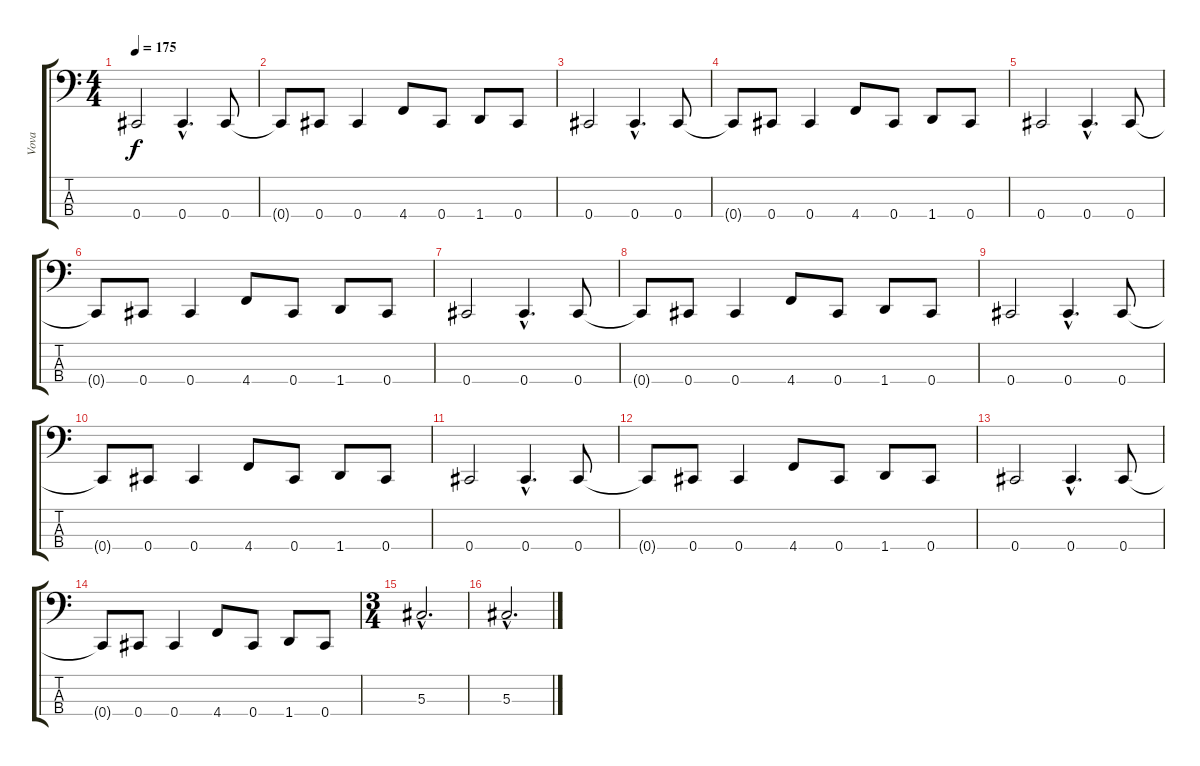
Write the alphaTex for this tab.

\track ("Vova" "Vova") {instrument electricbasspick}
\staff {score tabs}
\tuning (Gb2 Db2 Ab1 Db1) {hide}
\ts (4 4)
\tempo 175
\clef f4
\ks c
0.4.2{dy f} 0.4{hac}.4{d} 0.4.8 |
0.4{t}.8 0.4.8 0.4.4 4.4.8 0.4.8 1.4.8 0.4.8 |
0.4.2 0.4{hac}.4{d} 0.4.8 |
0.4{t}.8 0.4.8 0.4.4 4.4.8 0.4.8 1.4.8 0.4.8 |
0.4.2 0.4{hac}.4{d} 0.4.8 |
0.4{t}.8 0.4.8 0.4.4 4.4.8 0.4.8 1.4.8 0.4.8 |
0.4.2 0.4{hac}.4{d} 0.4.8 |
0.4{t}.8 0.4.8 0.4.4 4.4.8 0.4.8 1.4.8 0.4.8 |
0.4.2 0.4{hac}.4{d} 0.4.8 |
0.4{t}.8 0.4.8 0.4.4 4.4.8 0.4.8 1.4.8 0.4.8 |
0.4.2 0.4{hac}.4{d} 0.4.8 |
0.4{t}.8 0.4.8 0.4.4 4.4.8 0.4.8 1.4.8 0.4.8 |
0.4.2 0.4{hac}.4{d} 0.4.8 |
0.4{t}.8 0.4.8 0.4.4 4.4.8 0.4.8 1.4.8 0.4.8 |
\ts (3 4)
5.3{hac}.2{d} |
5.3{hac}.2{d}
